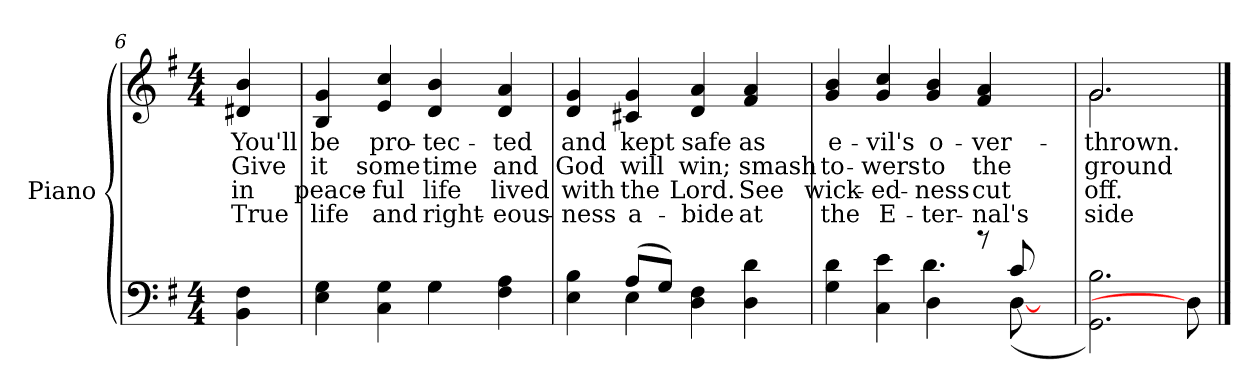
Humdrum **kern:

**kern	**kern	**text	**text	**text	**text
*part2	*part1	*part1	*part1	*part1	*part1
*staff2	*staff1	*staff1	*staff1	*staff1	*staff1
*I"Piano	*I"Piano	*	*	*	*
*I'Pno	*I'Pno	*	*	*	*
!!LO:LB:g=z
*clefF4	*clefG2	*	*	*	*
*k[f#]	*k[f#]	*	*	*	*
*M4/4	*M4/4	*	*	*	*
=6	=6	=6	=6	=6	=6
!	!	!LO:LY:b	!LO:LY:b	!LO:LY:b	!LO:LY:b
4BB\ 4F#\	4d#X/ 4b/	You'll	Give	in	True
=7	=7	=7	=7	=7	=7
*^	*	*	*	*	*
!	!	!	!LO:LY:b	!LO:LY:b	!LO:LY:b	!LO:LY:b
4E\ 4G\	2ryy	4B/ 4g/	be	it	peace-	life
!	!	!	!LO:LY:b	!LO:LY:b	!LO:LY:b	!LO:LY:b
4C\ 4G\	.	4e/ 4cc/	pro-	some	-ful	and
!	!	!	!LO:LY:b	!LO:LY:b	!LO:LY:b	!LO:LY:b
4G\	4G\	4d/ 4b/	-tec-	time	life	right-
!	!	!	!LO:LY:b	!LO:LY:b	!LO:LY:b	!LO:LY:b
4F#\ 4A\	4ryy	4d/ 4a/	-ted	and	lived	-eous-
=8	=8	=8	=8	=8	=8	=8
!	!	!	!LO:LY:b	!LO:LY:b	!LO:LY:b	!LO:LY:b
4E\ 4B\	4ryy	4d/ 4g/	and	God	with	-ness
!	!	!	!LO:LY:b	!LO:LY:b	!LO:LY:b	!LO:LY:b
(8A/L	4E\	4c#X/ 4g/	kept	will	the	a-
8G/J)	.	.	.	.	.	.
!	!	!	!LO:LY:b	!LO:LY:b	!LO:LY:b	!LO:LY:b
4D\ 4F#\	2ryy	4d/ 4a/	safe	win;	Lord.	-bide
!	!	!	!LO:LY:b	!LO:LY:b	!LO:LY:b	!LO:LY:b
4D\ 4d\	.	4f#/ 4a/	as	smash	See	at
=9	=9	=9	=9	=9	=9	=9
!	!	!	!LO:LY:b	!LO:LY:b	!LO:LY:b	!LO:LY:b
4G\ 4d\	2ryy	4g/ 4b/	e-	to-	wick-	the
!	!	!	!LO:LY:b	!LO:LY:b	!LO:LY:b	!LO:LY:b
4C\ 4e\	.	4g/ 4cc/	-vil's	-wers	-ed-	E-
!	!	!	!LO:LY:b	!LO:LY:b	!LO:LY:b	!LO:LY:b
4D\	4.d\	4g/ 4b/	o-	to	-ness	-ter-
!	!	!	!LO:LY:b	!LO:LY:b	!LO:LY:b	!LO:LY:b
8r	.	4f#/ 4a/	-ver-	the	cut	-nal's
8c/	([8D\	.	.	.	.	.
8ryy	8ryy	8ryy	.	.	.	.
=10	=10	=10	=10	=10	=10	=10
!	!	!	!LO:LY:b	!LO:LY:b	!LO:LY:b	!LO:LY:b
*v	*v	*^	*	*	*	*
2.GG\ 2.B\)	2.g/	2.g\	-thrown.	ground	off.	side
8D\]	8ryy	8ryy	.	.	.	.
*	*v	*v	*	*	*	*
==	==	==	==	==	==
*-	*-	*-	*-	*-	*-
